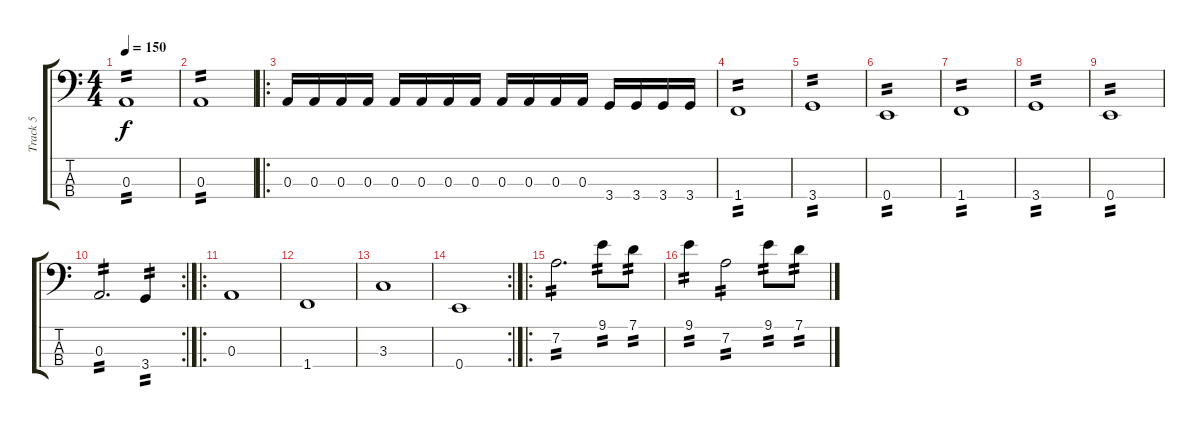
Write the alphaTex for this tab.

\track ("Track 5" "Track 5") {instrument electricbasspick}
\staff {score tabs}
\tuning (G2 D2 A1 E1) {hide}
\ts (4 4)
\tempo 150
\clef f4
\ks c
0.3.1{tp 2 dy f} |
0.3.1{tp 2} |
\ro
0.3.16 0.3.16 0.3.16 0.3.16 0.3.16 0.3.16 0.3.16 0.3.16 0.3.16 0.3.16 0.3.16 0.3.16 3.4.16 3.4.16 3.4.16 3.4.16 |
1.4.1{tp 2} |
3.4.1{tp 2} |
0.4.1{tp 2} |
1.4.1{tp 2} |
3.4.1{tp 2} |
0.4.1{tp 2} |
\rc 2
0.3.2{d tp 2} 3.4.4{tp 2} |
\ro
0.3.1 |
1.4.1 |
3.3.1 |
\rc 2
0.4.1 |
\ro
7.2.2{d tp 2} 9.1.8{tp 2} 7.1.8{tp 2} |
9.1.4{tp 2} 7.2.2{tp 2} 9.1.8{tp 2} 7.1.8{tp 2}
